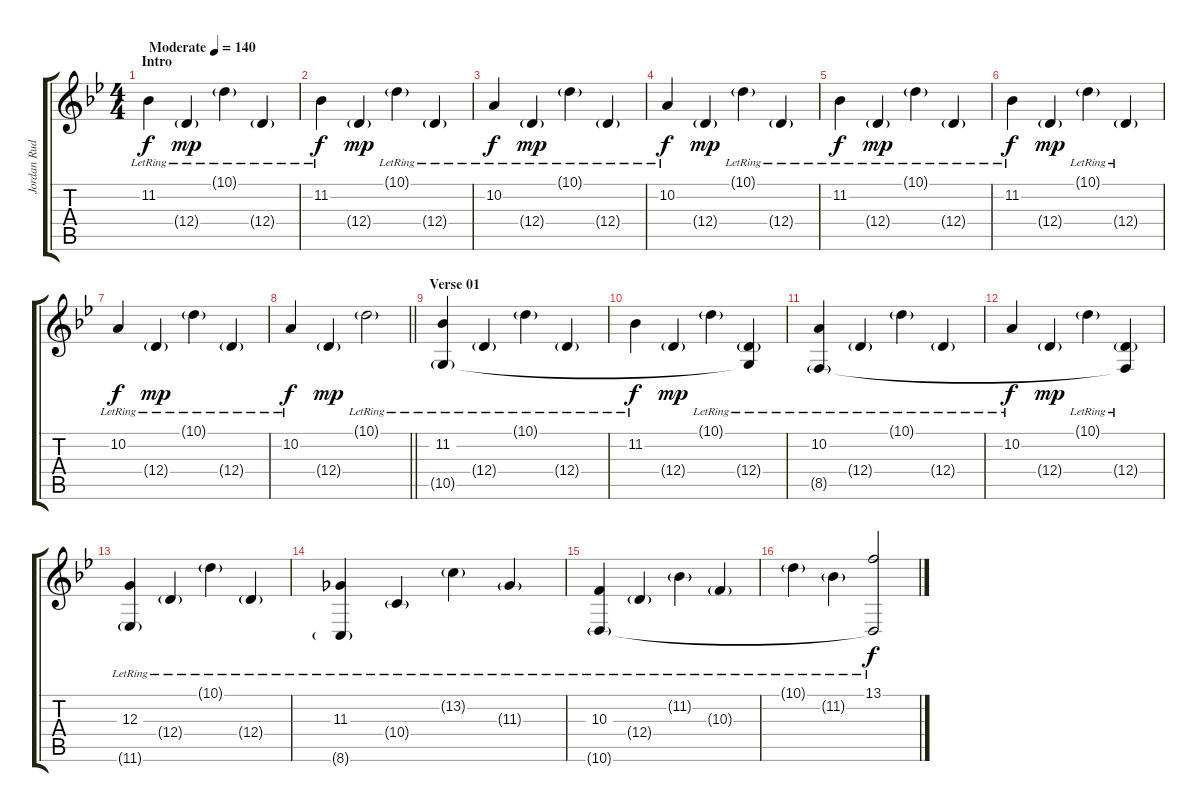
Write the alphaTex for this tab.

\track ("Jordan Rudess" "Jordan Rud") {instrument brightacousticpiano}
\staff {score tabs}
\tuning (E4 B3 G3 D3 A2 E2) {hide}
\ts (4 4)
\section ("" "Intro")
\tempo (140 "Moderate")
\clef g2
\ks bb
11.2{lr}.4{dy f instrument brightacousticpiano} 12.4{g lr}.4{dy mp} 10.1{g lr}.4 12.4{g lr}.4 |
11.2{lr}.4{dy f} 12.4{g}.4{dy mp} 10.1{g lr}.4 12.4{g lr}.4 |
10.2{lr}.4{dy f} 12.4{g lr}.4{dy mp} 10.1{g lr}.4 12.4{g lr}.4 |
10.2{lr}.4{dy f} 12.4{g}.4{dy mp} 10.1{g lr}.4 12.4{g lr}.4 |
11.2{lr}.4{dy f} 12.4{g lr}.4{dy mp} 10.1{g lr}.4 12.4{g lr}.4 |
11.2{lr}.4{dy f} 12.4{g}.4{dy mp} 10.1{g lr}.4 12.4{g lr}.4 |
10.2{lr}.4{dy f} 12.4{g lr}.4{dy mp} 10.1{g lr}.4 12.4{g lr}.4 |
\barLineRight lightlight
10.2{lr}.4{dy f} 12.4{g}.4{dy mp} 10.1{g lr}.2 |
\section ("" "Verse 01")
(11.2{lr} 10.5{g}).4 12.4{g lr}.4 10.1{g lr}.4 12.4{g lr}.4 |
11.2{lr}.4{dy f} 12.4{g}.4{dy mp} 10.1{g lr}.4 (12.4{g lr} 10.5{t}).4 |
(10.2{lr} 8.5{g}).4 12.4{g lr}.4 10.1{g lr}.4 12.4{g lr}.4 |
10.2{lr}.4{dy f} 12.4{g}.4{dy mp} 10.1{g lr}.4 (12.4{g lr} 8.5{t}).4 |
(12.3{lr} 11.6{g lr}).4 12.4{g lr}.4 10.1{g lr}.4 12.4{g lr}.4 |
(11.3{lr} 8.6{g lr}).4 10.4{g lr}.4 13.2{g lr}.4 11.3{g lr}.4 |
(10.3{lr} 10.6{g lr}).4 12.4{g lr}.4 11.2{g lr}.4 10.3{g lr}.4 |
10.1{g lr}.4 11.2{g lr}.4 (13.1{lr} 10.6{t}).2{dy f}
